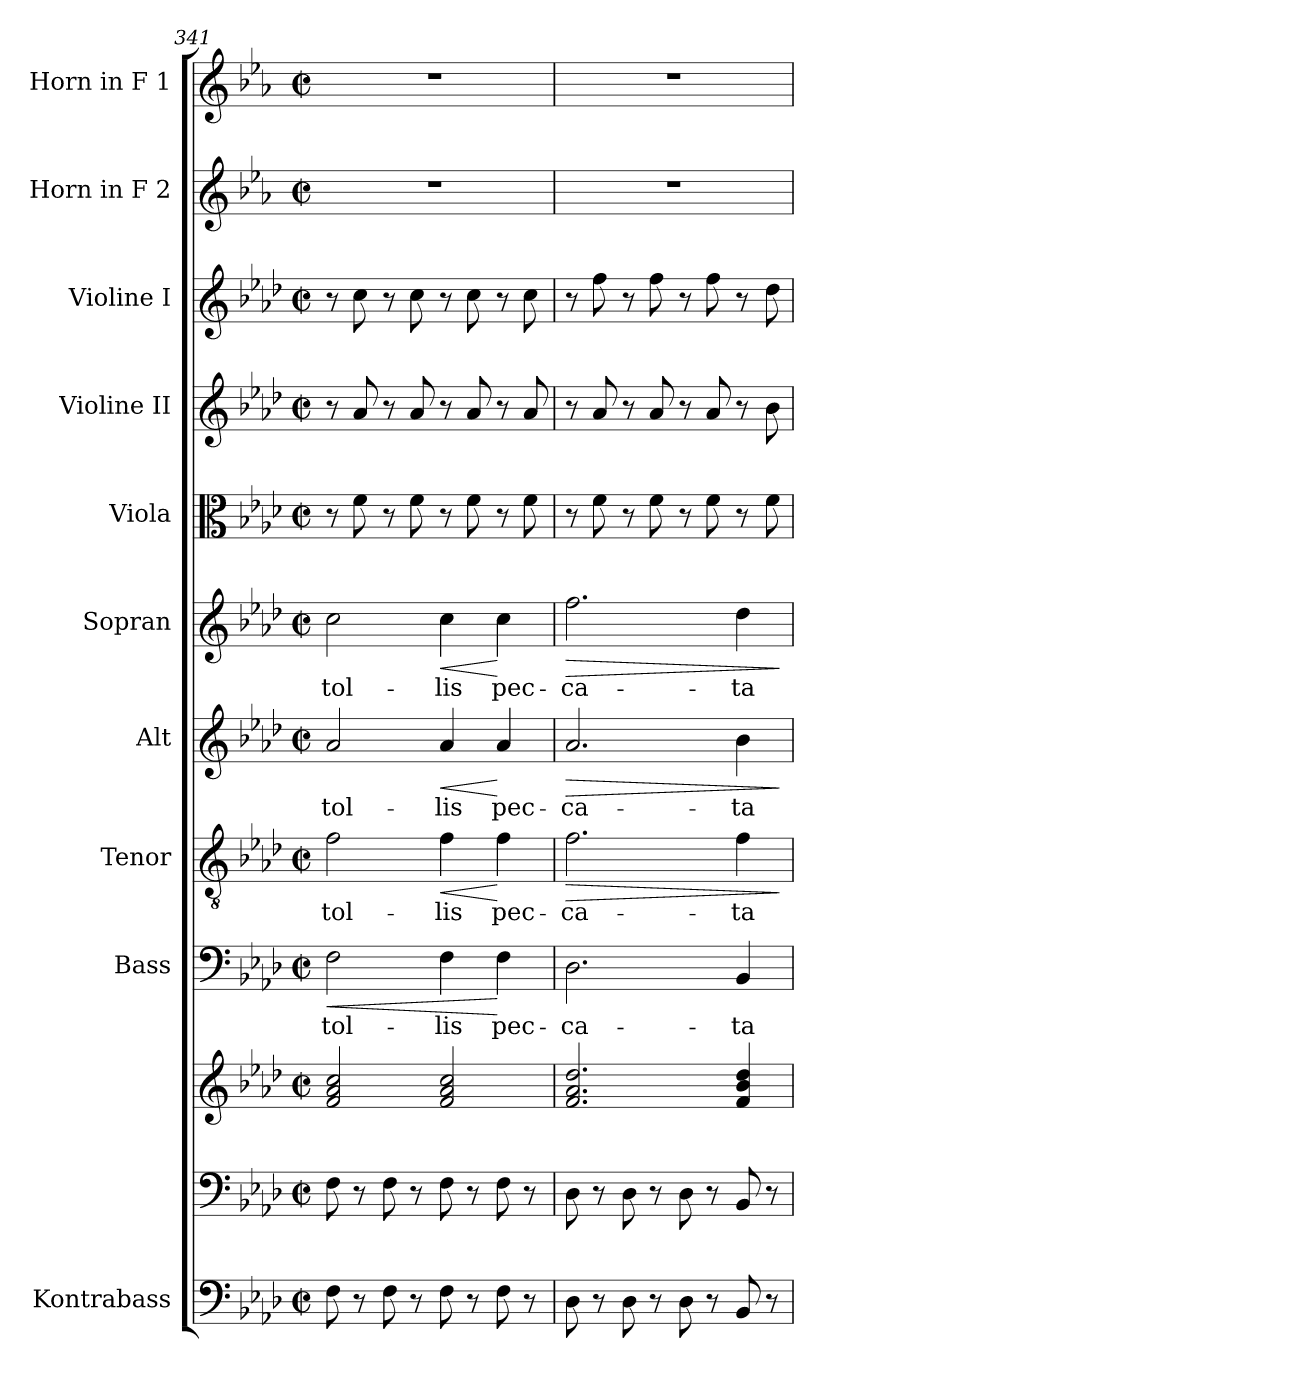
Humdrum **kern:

**kern	**kern	**kern	**kern	**text	**dynam	**kern	**text	**dynam	**kern	**text	**dynam	**kern	**text	**dynam	**kern	**kern	**kern	**kern	**kern
*part11	*part10	*part10	*part9	*part9	*part9	*part8	*part8	*part8	*part7	*part7	*part7	*part6	*part6	*part6	*part5	*part4	*part3	*part2	*part1
*staff12	*staff11	*staff10	*staff9	*staff9	*staff9	*staff8	*staff8	*staff8	*staff7	*staff7	*staff7	*staff6	*staff6	*staff6	*staff5	*staff4	*staff3	*staff2	*staff1
*I"Kontrabass	*	*	*I"Bass	*	*	*I"Tenor	*	*	*I"Alt	*	*	*I"Sopran	*	*	*I"Viola	*I"Violine II	*I"Violine I	*I"Horn in F 2	*I"Horn in F 1
*I'Kb.	*	*	*I'B	*	*	*I'T	*	*	*I'A	*	*	*I'S	*	*	*I'Vla.	*I'Vl. II	*I'Vl. I	*I'Hrn. 2	*I'Hrn. 1
*clefF4	*clefF4	*clefG2	*clefF4	*	*	*clefGv2	*	*	*clefG2	*	*	*clefG2	*	*	*clefC3	*clefG2	*clefG2	*clefG2	*clefG2
*ITrd7c12	*	*	*	*	*	*	*	*	*	*	*	*	*	*	*	*	*	*ITrd4c7	*ITrd4c7
*k[b-e-a-d-]	*k[b-e-a-d-]	*k[b-e-a-d-]	*k[b-e-a-d-]	*	*	*k[b-e-a-d-]	*	*	*k[b-e-a-d-]	*	*	*k[b-e-a-d-]	*	*	*k[b-e-a-d-]	*k[b-e-a-d-]	*k[b-e-a-d-]	*k[b-e-a-d-]	*k[b-e-a-d-]
*A-:	*A-:	*A-:	*A-:	*	*	*A-:	*	*	*A-:	*	*	*A-:	*	*	*A-:	*A-:	*A-:	*A-:	*A-:
*M2/2	*M2/2	*M2/2	*M2/2	*	*	*M2/2	*	*	*M2/2	*	*	*M2/2	*	*	*M2/2	*M2/2	*M2/2	*M2/2	*M2/2
*met(c|)	*met(c|)	*met(c|)	*met(c|)	*	*	*met(c|)	*	*	*met(c|)	*	*	*met(c|)	*	*	*met(c|)	*met(c|)	*met(c|)	*met(c|)	*met(c|)
=341	=341	=341	=341	=341	=341	=341	=341	=341	=341	=341	=341	=341	=341	=341	=341	=341	=341	=341	=341
!	!	!	!	!LO:LY:b	!LO:HP:b	!	!LO:LY:b	!	!	!LO:LY:b	!	!	!LO:LY:b	!	!	!	!	!	!
8FF\	8F\	2f/ 2a-/ 2cc/	2F\	tol-	<	2f\	tol-	.	2a-/	tol-	.	2cc\	tol-	.	8r	8r	8r	1r	1r
8r	8r	.	.	.	.	.	.	.	.	.	.	.	.	.	8f\	8a-/	8cc\	.	.
8FF\	8F\	.	.	.	.	.	.	.	.	.	.	.	.	.	8r	8r	8r	.	.
8r	8r	.	.	.	.	.	.	.	.	.	.	.	.	.	8f\	8a-/	8cc\	.	.
!	!	!	!	!LO:LY:b	!	!	!LO:LY:b	!LO:HP:b	!	!LO:LY:b	!LO:HP:b	!	!LO:LY:b	!LO:HP:b	!	!	!	!	!
8FF\	8F\	2f/ 2a-/ 2cc/	4F\	-lis	.	4f\	-lis	<	4a-/	-lis	<	4cc\	-lis	<	8r	8r	8r	.	.
8r	8r	.	.	.	.	.	.	.	.	.	.	.	.	.	8f\	8a-/	8cc\	.	.
!	!	!	!	!LO:LY:b	!	!	!LO:LY:b	!	!	!LO:LY:b	!	!	!LO:LY:b	!	!	!	!	!	!
8FF\	8F\	.	4F\	pec-	[	4f\	pec-	[	4a-/	pec-	[	4cc\	pec-	[	8r	8r	8r	.	.
8r	8r	.	.	.	.	.	.	.	.	.	.	.	.	.	8f\	8a-/	8cc\	.	.
=342	=342	=342	=342	=342	=342	=342	=342	=342	=342	=342	=342	=342	=342	=342	=342	=342	=342	=342	=342
!	!	!	!	!LO:LY:b	!	!	!LO:LY:b	!LO:HP:b	!	!LO:LY:b	!LO:HP:b	!	!LO:LY:b	!LO:HP:b	!	!	!	!	!
8DD-\	8D-\	2.f/ 2.a-/ 2.dd-/	2.D-\	-ca-	.	2.f\	-ca-	>	2.a-/	-ca-	>	2.ff\	-ca-	>	8r	8r	8r	1r	1r
8r	8r	.	.	.	.	.	.	.	.	.	.	.	.	.	8f\	8a-/	8ff\	.	.
8DD-\	8D-\	.	.	.	.	.	.	.	.	.	.	.	.	.	8r	8r	8r	.	.
8r	8r	.	.	.	.	.	.	.	.	.	.	.	.	.	8f\	8a-/	8ff\	.	.
8DD-\	8D-\	.	.	.	.	.	.	.	.	.	.	.	.	.	8r	8r	8r	.	.
8r	8r	.	.	.	.	.	.	.	.	.	.	.	.	.	8f\	8a-/	8ff\	.	.
!	!	!	!	!LO:LY:b	!	!	!LO:LY:b	!	!	!LO:LY:b	!	!	!LO:LY:b	!	!	!	!	!	!
8BBB-/	8BB-/	4f/ 4b-/ 4dd-/	4BB-/	-ta	.	4f\	-ta	.	4b-\	-ta	.	4dd-\	-ta	.	8r	8r	8r	.	.
8r	8r	.	.	.	.	.	.	.	.	.	.	.	.	.	8f\	8b-\	8dd-\	.	.
.	.	.	.	.	.	.	.	]	.	.	]	.	.	]	.	.	.	.	.
=	=	=	=	=	=	=	=	=	=	=	=	=	=	=	=	=	=	=	=
*-	*-	*-	*-	*-	*-	*-	*-	*-	*-	*-	*-	*-	*-	*-	*-	*-	*-	*-	*-
